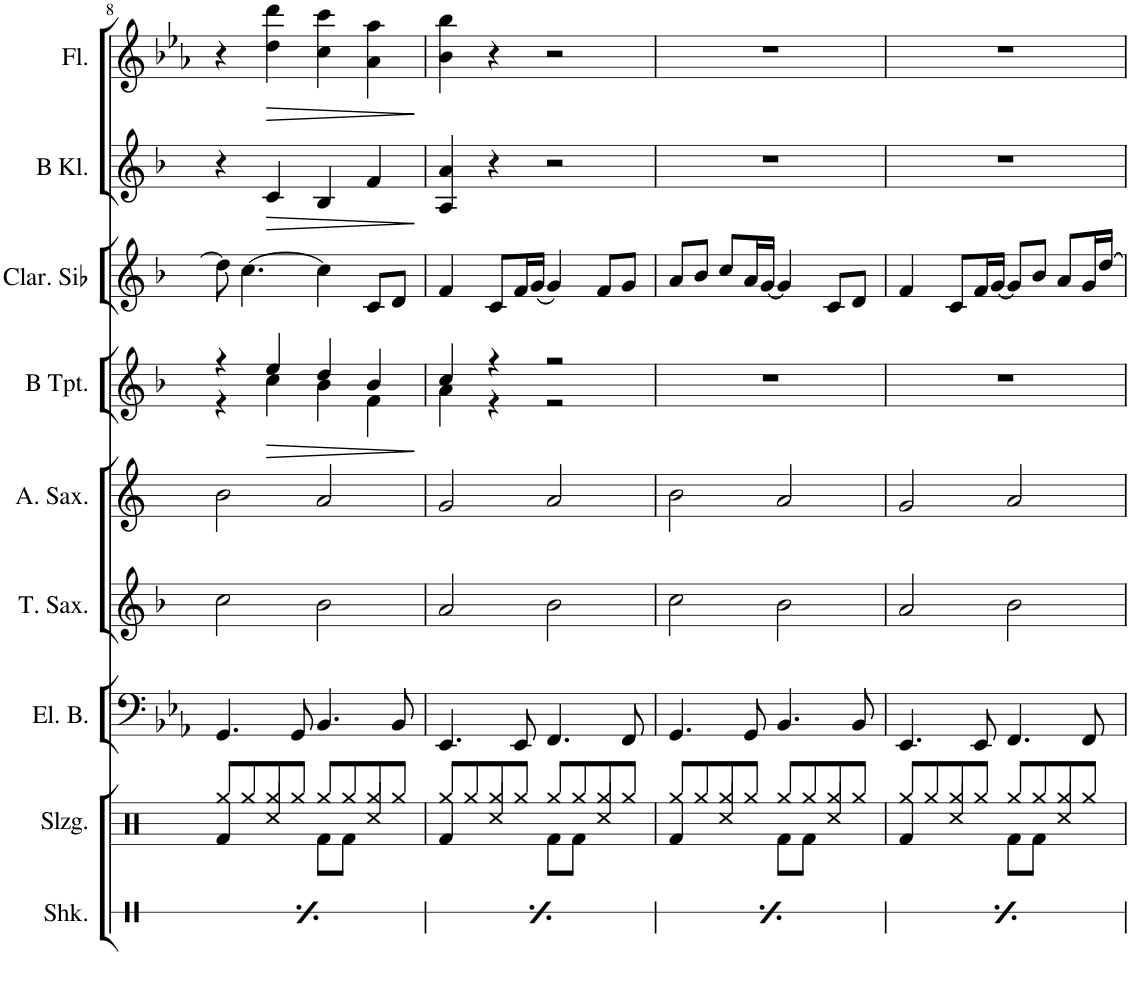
**kern	**kern	**kern	**kern	**kern	**kern	**dynam	**kern	**kern	**dynam	**kern	**dynam
*part9	*part8	*part7	*part6	*part5	*part4	*part4	*part3	*part2	*part2	*part1	*part1
*staff9	*staff8	*staff7	*staff6	*staff5	*staff4	*staff4	*staff3	*staff2	*staff2	*staff1	*staff1
*I"Shaker	*I"Schlagzeug	*I"Elektrischer Bass	*I"Tenor Saxophon	*I"Alt Saxophon	*I"B Trompete	*	*I"Clarinette en Sib	*I"B Klarinette	*	*I"Flöte	*
*I'Shk.	*I'Slzg.	*I'El. B.	*I'T. Sax.	*I'A. Sax.	*I'B Tpt.	*	*I'Clar. Sib	*I'B Kl.	*	*I'Fl.	*
!!LO:PB:g=z
*clefX	*clefX	*clefF4	*clefG2	*clefG2	*clefG2	*	*clefG2	*clefG2	*	*clefG2	*
*	*	*	*Trd8c14	*Trd5c9	*Trd1c2	*	*Trd1c2	*Trd1c2	*	*	*
*k[]	*k[]	*k[b-e-a-]	*k[b-]	*k[]	*k[b-]	*	*k[b-]	*k[b-]	*	*k[b-e-a-]	*
*M4/4	*M4/4	*M4/4	*M4/4	*M4/4	*M4/4	*	*M4/4	*M4/4	*	*M4/4	*
=8	=8	=8	=8	=8	=8	=8	=8	=8	=8	=8	=8
*	*^	*	*	*	*^	*	*	*	*	*	*
16Re\LL	8Rgg/L	4Rf/	4.GG/	2cc\	2b\	4r	4r	.	8dd\]	4r	.	4r	.
16Re\	.	.	.	.	.	.	.	.	.	.	.	.	.
16Re\	8Rgg/	.	.	.	.	.	.	.	[4.cc\	.	.	.	.
16Re\JJ	.	.	.	.	.	.	.	.	.	.	.	.	.
!	!	!	!	!	!	!	!	!LO:HP:b	!	!	!LO:HP:b	!	!LO:HP:b
16Re\LL	8Rgg/	4Rcc/	.	.	.	4ee/	4cc\	>	.	4c/	>	4dd\ 4ddd\	>
16Re\	.	.	.	.	.	.	.	.	.	.	.	.	.
16Re\	8Rgg/J	.	8GG/	.	.	.	.	.	.	.	.	.	.
16Re\JJ	.	.	.	.	.	.	.	.	.	.	.	.	.
16Re\LL	8Rgg/L	8Rf\L	4.BB-/	2b-\	2a/	4dd/	4b-\	.	4cc\]	4B-/	.	4cc\ 4ccc\	.
16Re\	.	.	.	.	.	.	.	.	.	.	.	.	.
16Re\	8Rgg/	8Rf\J	.	.	.	.	.	.	.	.	.	.	.
16Re\JJ	.	.	.	.	.	.	.	.	.	.	.	.	.
16Re\LL	8Rgg/	4Rcc/	.	.	.	4b-/	4f\	.	8c/L	4f/	.	4a-\ 4aa-\	.
16Re\	.	.	.	.	.	.	.	.	.	.	.	.	.
16Re\	8Rgg/J	.	8BB-/	.	.	.	.	.	8d/J	.	.	.	.
16Re\JJ	.	.	.	.	.	.	.	.	.	.	.	.	.
*	*v	*v	*	*	*	*v	*v	*	*	*	*	*	*
.	.	.	.	.	.	]	.	.	]	.	]
=9	=9	=9	=9	=9	=9	=9	=9	=9	=9	=9	=9
*	*^	*	*	*	*^	*	*	*	*	*	*
16Re\LL	8Rgg/L	4Rf/	4.EE-/	2a/	2g/	4cc/	4a\	.	4f/	4A/ 4a/	.	4b-\ 4bb-\	.
16Re\	.	.	.	.	.	.	.	.	.	.	.	.	.
16Re\	8Rgg/	.	.	.	.	.	.	.	.	.	.	.	.
16Re\JJ	.	.	.	.	.	.	.	.	.	.	.	.	.
16Re\LL	8Rgg/	4Rcc/	.	.	.	4r	4r	.	8c/L	4r	.	4r	.
16Re\	.	.	.	.	.	.	.	.	.	.	.	.	.
16Re\	8Rgg/J	.	8EE-/	.	.	.	.	.	16f/L	.	.	.	.
16Re\JJ	.	.	.	.	.	.	.	.	(16g/JJ	.	.	.	.
16Re\LL	8Rgg/L	8Rf\L	4.FF/	2b-\	2a/	2r	2r	.	4g/)	2r	.	2r	.
16Re\	.	.	.	.	.	.	.	.	.	.	.	.	.
16Re\	8Rgg/	8Rf\J	.	.	.	.	.	.	.	.	.	.	.
16Re\JJ	.	.	.	.	.	.	.	.	.	.	.	.	.
16Re\LL	8Rgg/	4Rcc/	.	.	.	.	.	.	8f/L	.	.	.	.
16Re\	.	.	.	.	.	.	.	.	.	.	.	.	.
16Re\	8Rgg/J	.	8FF/	.	.	.	.	.	8g/J	.	.	.	.
16Re\JJ	.	.	.	.	.	.	.	.	.	.	.	.	.
*	*	*	*	*	*	*v	*v	*	*	*	*	*	*
=10	=10	=10	=10	=10	=10	=10	=10	=10	=10	=10	=10	=10
16Re\LL	8Rgg/L	4Rf/	4.GG/	2cc\	2b\	1r	.	8a/L	1r	.	1r	.
16Re\	.	.	.	.	.	.	.	.	.	.	.	.
16Re\	8Rgg/	.	.	.	.	.	.	8b-/J	.	.	.	.
16Re\JJ	.	.	.	.	.	.	.	.	.	.	.	.
16Re\LL	8Rgg/	4Rcc/	.	.	.	.	.	8cc/L	.	.	.	.
16Re\	.	.	.	.	.	.	.	.	.	.	.	.
16Re\	8Rgg/J	.	8GG/	.	.	.	.	16a/L	.	.	.	.
16Re\JJ	.	.	.	.	.	.	.	[16g/JJ	.	.	.	.
16Re\LL	8Rgg/L	8Rf\L	4.BB-/	2b-\	2a/	.	.	4g/]	.	.	.	.
16Re\	.	.	.	.	.	.	.	.	.	.	.	.
16Re\	8Rgg/	8Rf\J	.	.	.	.	.	.	.	.	.	.
16Re\JJ	.	.	.	.	.	.	.	.	.	.	.	.
16Re\LL	8Rgg/	4Rcc/	.	.	.	.	.	8c/L	.	.	.	.
16Re\	.	.	.	.	.	.	.	.	.	.	.	.
16Re\	8Rgg/J	.	8BB-/	.	.	.	.	8d/J	.	.	.	.
16Re\JJ	.	.	.	.	.	.	.	.	.	.	.	.
=11	=11	=11	=11	=11	=11	=11	=11	=11	=11	=11	=11	=11
16Re\LL	8Rgg/L	4Rf/	4.EE-/	2a/	2g/	1r	.	4f/	1r	.	1r	.
16Re\	.	.	.	.	.	.	.	.	.	.	.	.
16Re\	8Rgg/	.	.	.	.	.	.	.	.	.	.	.
16Re\JJ	.	.	.	.	.	.	.	.	.	.	.	.
16Re\LL	8Rgg/	4Rcc/	.	.	.	.	.	8c/L	.	.	.	.
16Re\	.	.	.	.	.	.	.	.	.	.	.	.
16Re\	8Rgg/J	.	8EE-/	.	.	.	.	16f/L	.	.	.	.
16Re\JJ	.	.	.	.	.	.	.	[16g/JJ	.	.	.	.
16Re\LL	8Rgg/L	8Rf\L	4.FF/	2b-\	2a/	.	.	8g/L]	.	.	.	.
16Re\	.	.	.	.	.	.	.	.	.	.	.	.
16Re\	8Rgg/	8Rf\J	.	.	.	.	.	8b-/J	.	.	.	.
16Re\JJ	.	.	.	.	.	.	.	.	.	.	.	.
16Re\LL	8Rgg/	4Rcc/	.	.	.	.	.	8a/L	.	.	.	.
16Re\	.	.	.	.	.	.	.	.	.	.	.	.
16Re\	8Rgg/J	.	8FF/	.	.	.	.	16g/L	.	.	.	.
16Re\JJ	.	.	.	.	.	.	.	[16dd/JJ	.	.	.	.
*	*v	*v	*	*	*	*	*	*	*	*	*	*
=	=	=	=	=	=	=	=	=	=	=	=
*-	*-	*-	*-	*-	*-	*-	*-	*-	*-	*-	*-
